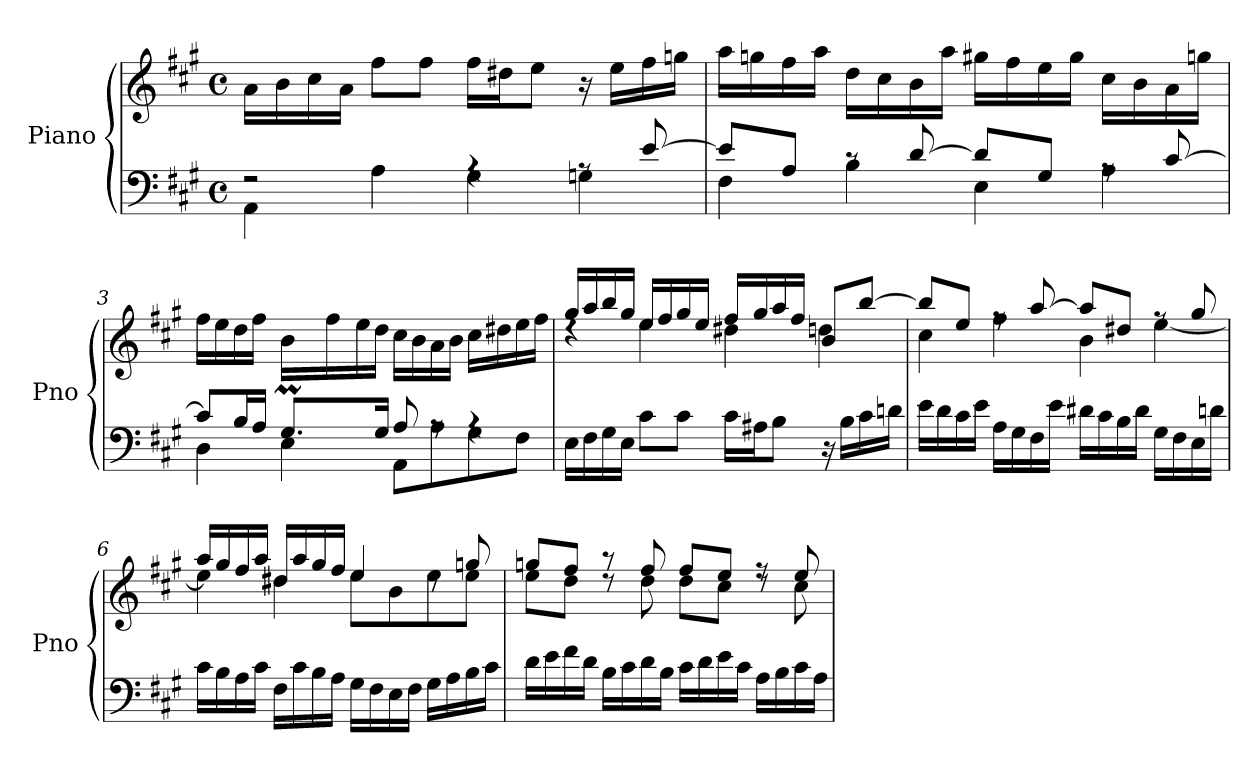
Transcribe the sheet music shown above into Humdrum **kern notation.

**kern	**kern
*part1	*part1
*staff2	*staff1
*I"Piano	*
*I'Pno	*
*clefF4	*clefG2
*k[f#c#g#]	*k[f#c#g#]
*M4/4	*M4/4
*met(c)	*met(c)
=1	=1
*^	*
2rF	4AA\	16a\LL
.	.	16b\
.	.	16cc#\
.	.	16a\JJ
.	4A\	8ff#\L
.	.	8ff#\J
4rA	4G#\	16ff#\LL
.	.	16dd#X\J
.	.	8ee\J
8rA	4Gn\	16r
.	.	16ee\LL
[8e/	.	16ff#\
.	.	16ggn\JJ
=2	=2	=2
8e/L]	4F#\	16aa\LL
.	.	16ggn\
8A/J	.	16ff#\
.	.	16aa\JJ
8rc	4B\	16dd\LL
.	.	16cc#\
[8d/	.	16b\
.	.	16aa\JJ
8d/L]	4E\	16gg#X\LL
.	.	16ff#\
8G#/J	.	16ee\
.	.	16gg#\JJ
8rA	4A\	16cc#\LL
.	.	16b\
[8c#/	.	16a\
.	.	16ggn\JJ
!!LO:LB:g=z
=3	=3	=3
*	*^	*
8c#/L]	4D\	4ryy	16ff#\LL
.	.	.	16ee\
16B/L	.	.	16dd\
16A/JJ	.	.	16ff#\JJ
8.G#m/L	4E\	32Ayy	16b\LL
.	.	32G#yy	.
.	.	32Ayy	16ff#\
.	.	16.G#yy	.
.	.	.	16ee\
16G#/Jk	.	2ryy	16dd\JJ
8A/	8AA\L	.	16cc#\LL
.	.	.	16b\
8rA	8A\	.	16a\
.	.	.	16b\JJ
4rA	8G#\	.	16cc#\LL
.	.	.	16dd#X\
.	8F#\J	.	16ee\
.	.	16ryy	16ff#\JJ
*v	*v	*v	*
=4	=4
*	*^
16E\LL	16gg#/LL	4rdd
16F#\	16aa/	.
16G#\	16bb/	.
16E\JJ	16gg#/JJ	.
8c#\L	16ee/LL	4ee\
.	16ff#/	.
8c#\J	16gg#/	.
.	16ee/JJ	.
16c#\LL	16ff#/LL	4dd#X\
16A#X\J	16gg#/	.
8B\J	16aa/	.
.	16ff#/JJ	.
16r	8b/L	4ddn\
16B\LL	.	.
16c#\	[8bb/J	.
16dn\JJ	.	.
!!LO:LB:g=z	!!
=5	=5	=5
16e\LL	8bb/L]	4cc#\
16d\	.	.
16c#\	8ee/J	.
16e\JJ	.	.
16A\LL	8rff	4ff#\
16G#\	.	.
16F#\	[8aa/	.
16e\JJ	.	.
16d#X\LL	8aa/L]	4b\
16c#\	.	.
16B\	8dd#X/J	.
16d#\JJ	.	.
16G#\LL	8rff	[4ee\
16F#\	.	.
16E\	8gg#/	.
16dn\JJ	.	.
!!LO:LB:g=z	!!
=6	=6	=6
16c#\LL	16aa/LL	4ee\]
16B\	16gg#/	.
16A\	16ff#/	.
16c#\JJ	16aa/JJ	.
16F#\LL	16dd#X/LL	4dd#X\
16c#\	16aa/	.
16B\	16gg#/	.
16A\JJ	16ff#/JJ	.
16G#\LL	4ee/	8ee\L
16F#\	.	.
16E\	.	8b\
16F#\JJ	.	.
16G#\LL	8rdd	8ee\
16A\	.	.
16B\	8ggn/	8ee\J
16c#\JJ	.	.
=7	=7	=7
16d\LL	8ggn/L	8ee\L
16e\	.	.
16f#\	8ff#/J	8dd\J
16d\JJ	.	.
16B\LL	8r	8rdd
16c#\	.	.
16d\	8ff#/	8dd\
16B\JJ	.	.
16c#\LL	8ff#/L	8dd\L
16d\	.	.
16e\	8ee/J	8cc#\J
16c#\JJ	.	.
16A\LL	8r	8rdd
16B\	.	.
16c#\	8ee/	8cc#\
16A\JJ	.	.
*	*v	*v
=	=
*-	*-
